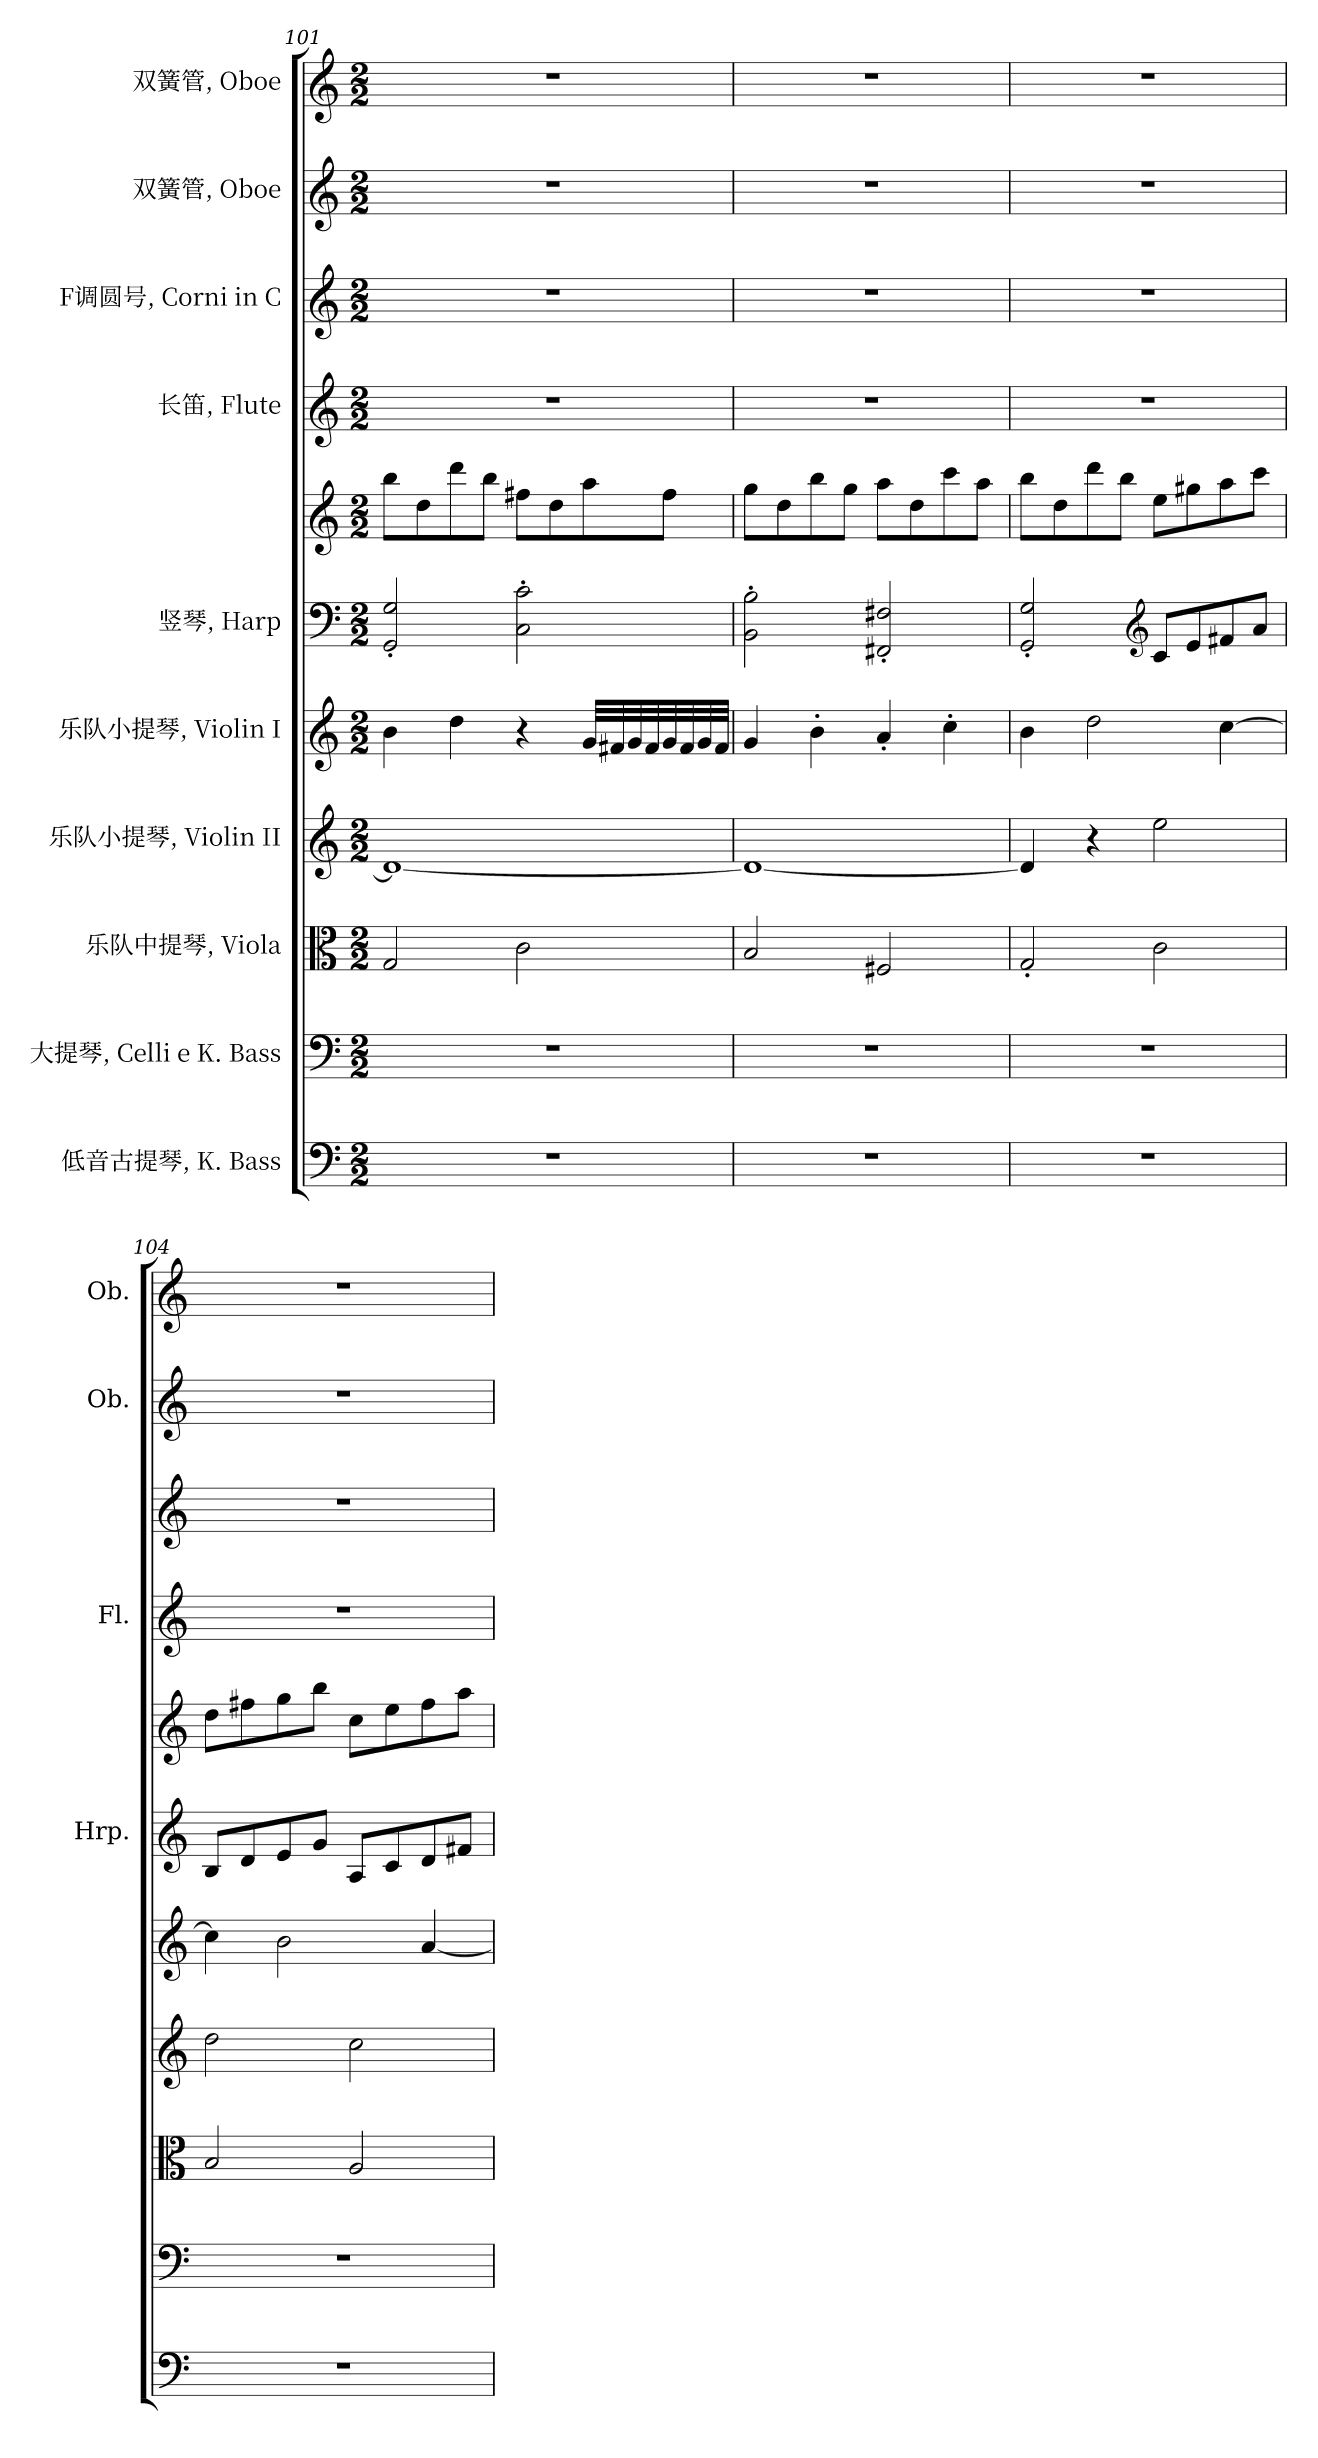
**kern	**kern	**kern	**kern	**kern	**kern	**kern	**kern	**kern	**kern	**kern
*part10	*part9	*part8	*part7	*part6	*part5	*part5	*part4	*part3	*part2	*part1
*staff11	*staff10	*staff9	*staff8	*staff7	*staff6	*staff5	*staff4	*staff3	*staff2	*staff1
*I"低音古提琴, K. Bass	*I"大提琴, Celli e K. Bass	*I"乐队中提琴, Viola	*I"乐队小提琴, Violin II	*I"乐队小提琴, Violin I	*I"竖琴, Harp	*	*I"长笛, Flute	*I"F调圆号, Corni in C	*I"双簧管, Oboe	*I"双簧管, Oboe
*	*	*	*	*	*I'Hrp.	*	*I'Fl.	*	*I'Ob.	*I'Ob.
!!LO:PB:g=z
*clefF4	*clefF4	*clefC3	*clefG2	*clefG2	*clefF4	*clefG2	*clefG2	*clefG2	*clefG2	*clefG2
*	*	*	*	*	*	*	*	*ITrd4c7	*	*
*k[]	*k[]	*k[]	*k[]	*k[]	*k[]	*k[]	*k[]	*k[b-]	*k[]	*k[]
*M2/2	*M2/2	*M2/2	*M2/2	*M2/2	*M2/2	*M2/2	*M2/2	*M2/2	*M2/2	*M2/2
=101	=101	=101	=101	=101	=101	=101	=101	=101	=101	=101
1r	1r	2G/	1d_	4b\	2GG/' 2G/'	8bb\L	1r	1r	1r	1r
.	.	.	.	.	.	8dd\	.	.	.	.
.	.	.	.	4dd\	.	8ddd\	.	.	.	.
.	.	.	.	.	.	8bb\J	.	.	.	.
.	.	2c\	.	4r	2C\' 2c\'	8ff#X\L	.	.	.	.
.	.	.	.	.	.	8dd\	.	.	.	.
.	.	.	.	32g/LLL	.	8aa\	.	.	.	.
.	.	.	.	32f#X/	.	.	.	.	.	.
.	.	.	.	32g/	.	.	.	.	.	.
.	.	.	.	32f#/	.	.	.	.	.	.
.	.	.	.	32g/	.	8ff#\J	.	.	.	.
.	.	.	.	32f#/	.	.	.	.	.	.
.	.	.	.	32g/	.	.	.	.	.	.
.	.	.	.	32f#/JJJ	.	.	.	.	.	.
=102	=102	=102	=102	=102	=102	=102	=102	=102	=102	=102
1r	1r	2B/	1d_	4g/	2BB\' 2B\'	8gg\L	1r	1r	1r	1r
.	.	.	.	.	.	8dd\	.	.	.	.
.	.	.	.	4b'\	.	8bb\	.	.	.	.
.	.	.	.	.	.	8gg\J	.	.	.	.
.	.	2F#X/	.	4a'/	2FF#X/' 2F#X/'	8aa\L	.	.	.	.
.	.	.	.	.	.	8dd\	.	.	.	.
.	.	.	.	4cc'\	.	8ccc\	.	.	.	.
.	.	.	.	.	.	8aa\J	.	.	.	.
=103	=103	=103	=103	=103	=103	=103	=103	=103	=103	=103
1r	1r	2G'/	4d/]	4b\	2GG/' 2G/'	8bb\L	1r	1r	1r	1r
.	.	.	.	.	.	8dd\	.	.	.	.
.	.	.	4r	2dd\	.	8ddd\	.	.	.	.
.	.	.	.	.	.	8bb\J	.	.	.	.
*	*	*	*	*	*clefG2	*	*	*	*	*
.	.	2c\	2ee\	.	8c/L	8ee\L	.	.	.	.
.	.	.	.	.	8e/	8gg#X\	.	.	.	.
.	.	.	.	[4cc\	8f#X/	8aa\	.	.	.	.
.	.	.	.	.	8a/J	8ccc\J	.	.	.	.
!!LO:PB:g=z
=104	=104	=104	=104	=104	=104	=104	=104	=104	=104	=104
1r	1r	2B/	2dd\	4cc\]	8B/L	8dd\L	1r	1r	1r	1r
.	.	.	.	.	8d/	8ff#X\	.	.	.	.
.	.	.	.	2b\	8e/	8gg\	.	.	.	.
.	.	.	.	.	8g/J	8bb\J	.	.	.	.
.	.	2A/	2cc\	.	8A/L	8cc\L	.	.	.	.
.	.	.	.	.	8c/	8ee\	.	.	.	.
.	.	.	.	[4a/	8d/	8ff#\	.	.	.	.
.	.	.	.	.	8f#X/J	8aa\J	.	.	.	.
=	=	=	=	=	=	=	=	=	=	=
*-	*-	*-	*-	*-	*-	*-	*-	*-	*-	*-
